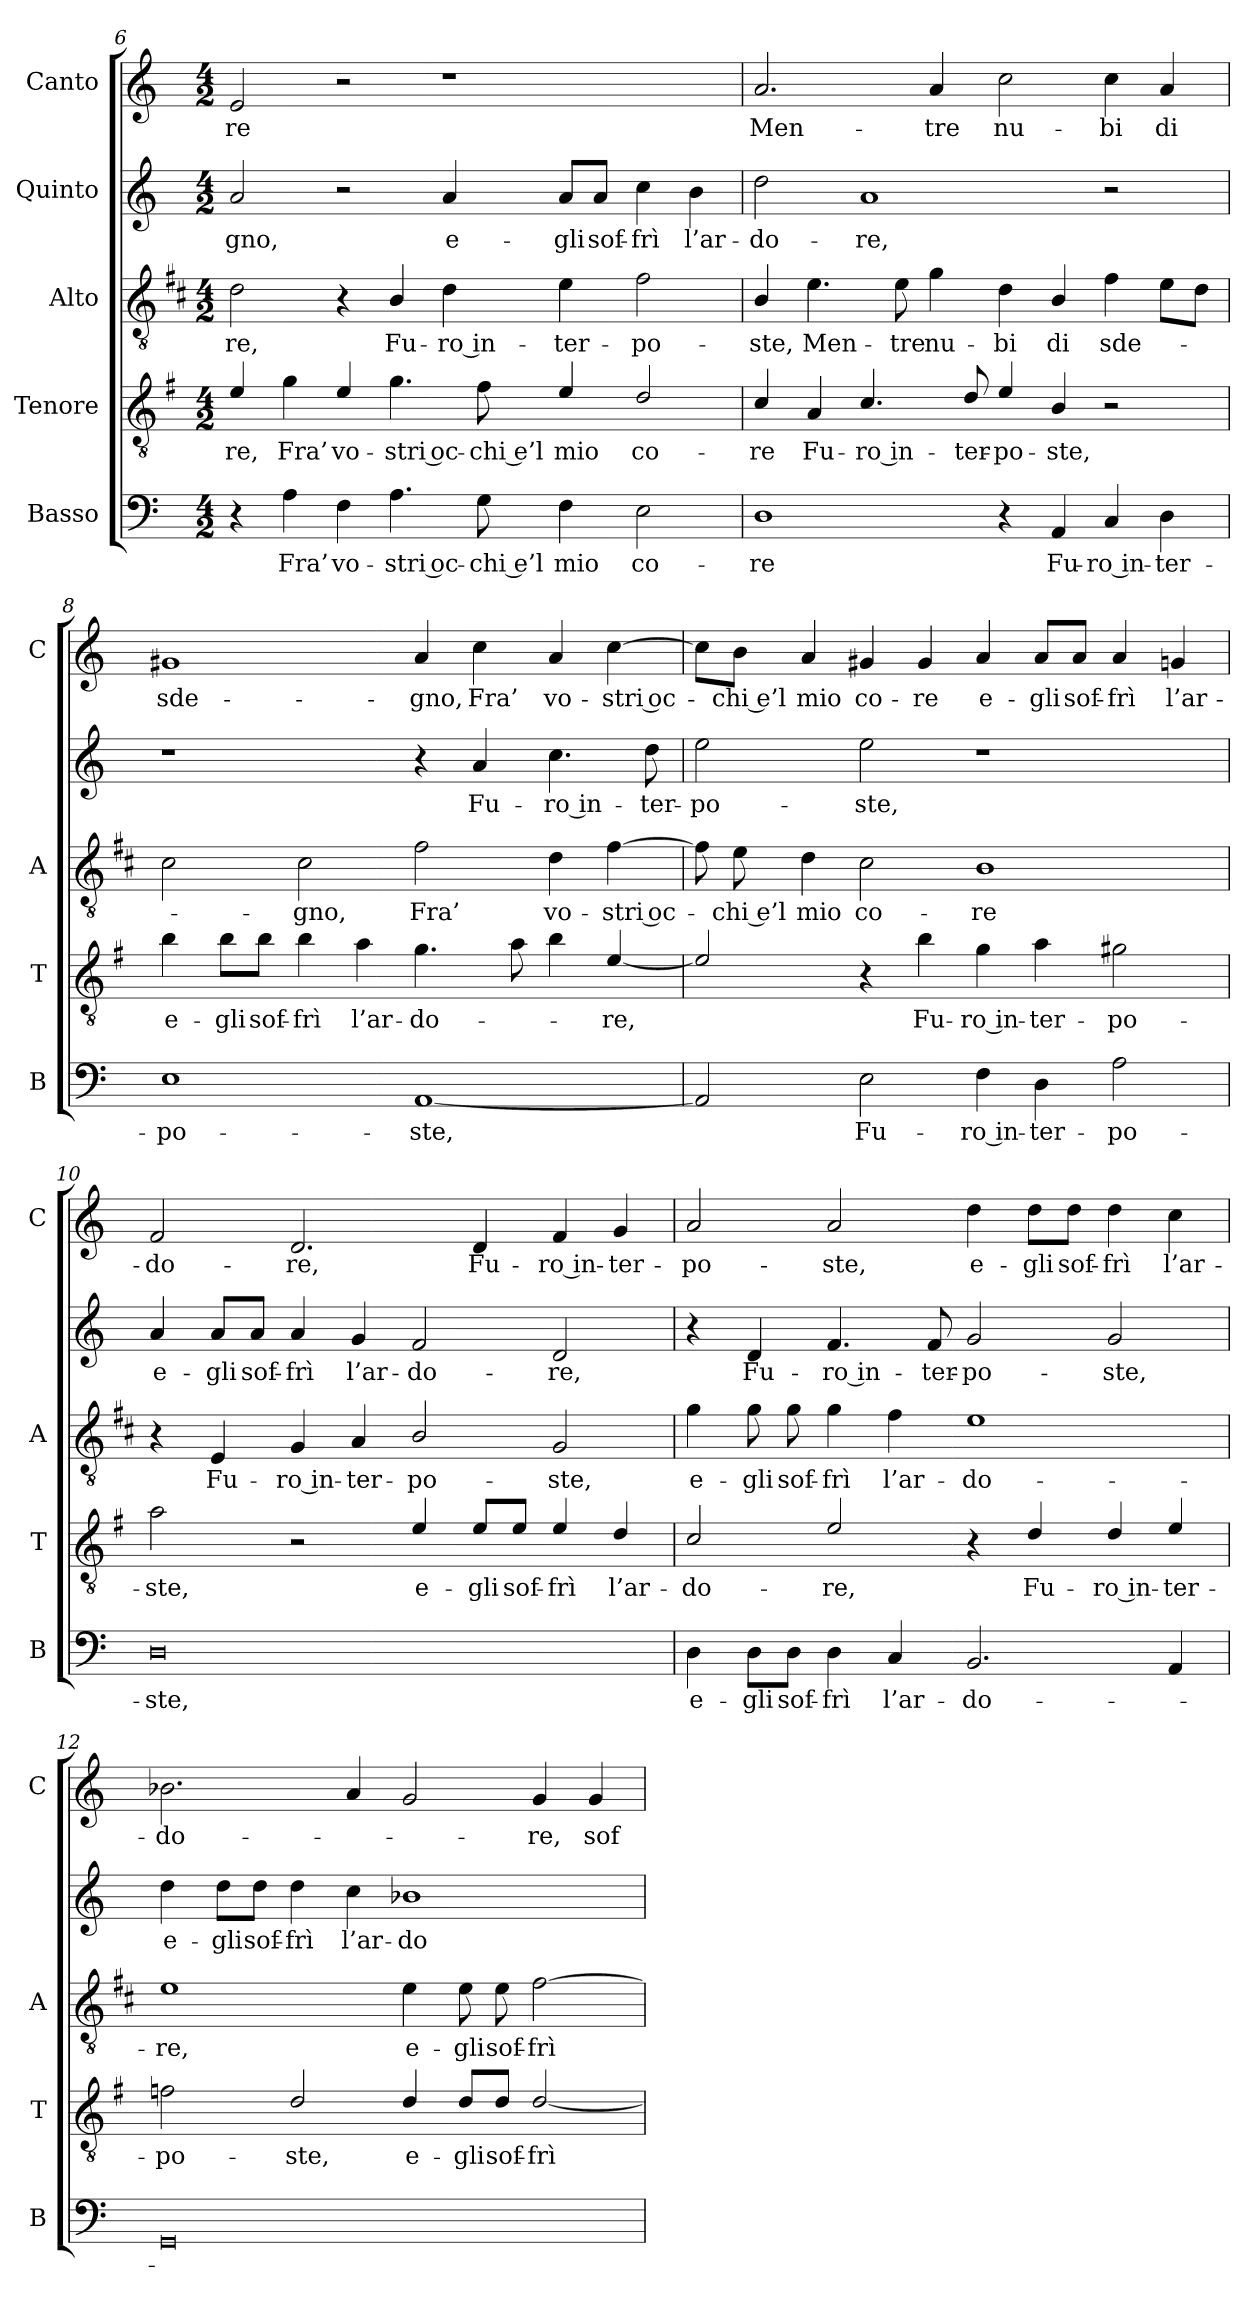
**kern	**text	**kern	**text	**kern	**text	**kern	**text	**kern	**text
*part5	*part5	*part4	*part4	*part3	*part3	*part2	*part2	*part1	*part1
*staff5	*staff5	*staff4	*staff4	*staff3	*staff3	*staff2	*staff2	*staff1	*staff1
*I"Basso	*	*I"Tenore	*	*I"Alto	*	*I"Quinto	*	*I"Canto	*
*I'B	*	*I'T	*	*I'A	*	*	*	*I'C	*
!!LO:PB:g=z
*clefF4	*	*clefGv2	*	*clefGv2	*	*clefG2	*	*clefG2	*
*	*	*ITrd4c7	*	*ITrd1c2	*	*	*	*	*
*k[]	*	*k[]	*	*k[]	*	*k[]	*	*k[]	*
*C:	*	*C:	*	*C:	*	*C:	*	*C:	*
*M4/2	*	*M4/2	*	*M4/2	*	*M4/2	*	*M4/2	*
=6	=6	=6	=6	=6	=6	=6	=6	=6	=6
!	!	!	!LO:LY:b	!	!LO:LY:b	!	!LO:LY:b	!	!LO:LY:b
4r	.	4A/	-re,	2c\	-re,	2a/	-gno,	2e/	-re
!	!LO:LY:b	!	!LO:LY:b	!	!	!	!	!	!
4A\	Fra’	4c\	Fra’	.	.	.	.	.	.
!	!LO:LY:b	!	!LO:LY:b	!	!	!	!	!	!
4F\	vo-	4A/	vo-	4r	.	2r	.	2r	.
!	!LO:LY:b	!	!LO:LY:b	!	!LO:LY:b	!	!	!	!
4.A\	-stri oc-	4.c\	-stri oc-	4A/	Fu-	.	.	.	.
!	!	!	!	!	!LO:LY:b	!	!LO:LY:b	!	!
.	.	.	.	4c\	-ro in-	4a/	e-	1r	.
!	!LO:LY:b	!	!LO:LY:b	!	!	!	!	!	!
8G\	-chi e’l	8B\	-chi e’l	.	.	.	.	.	.
!	!LO:LY:b	!	!LO:LY:b	!	!LO:LY:b	!	!LO:LY:b	!	!
4F\	mio	4A/	mio	4d\	-ter-	8a/L	-gli	.	.
!	!	!	!	!	!	!	!LO:LY:b	!	!
.	.	.	.	.	.	8a/J	sof-	.	.
!	!LO:LY:b	!	!LO:LY:b	!	!LO:LY:b	!	!LO:LY:b	!	!
2E\	co-	2G/	co-	2e\	-po-	4cc\	-frì	.	.
!	!	!	!	!	!	!	!LO:LY:b	!	!
.	.	.	.	.	.	4b\	l’ar-	.	.
=7	=7	=7	=7	=7	=7	=7	=7	=7	=7
!	!LO:LY:b	!	!LO:LY:b	!	!LO:LY:b	!	!LO:LY:b	!	!LO:LY:b
1D	-re	4F/	-re	4A/	-ste,	2dd\	-do-	2.a/	Men-
!	!	!	!LO:LY:b	!	!LO:LY:b	!	!	!	!
.	.	4D/	Fu-	4.d\	Men-	.	.	.	.
!	!	!	!LO:LY:b	!	!	!	!LO:LY:b	!	!
.	.	4.F/	-ro in-	.	.	1a	-re,	.	.
!	!	!	!	!	!LO:LY:b	!	!	!	!
.	.	.	.	8d\	-tre	.	.	.	.
!	!	!	!	!	!LO:LY:b	!	!	!	!LO:LY:b
.	.	.	.	4f\	nu-	.	.	4a/	-tre
!	!	!	!LO:LY:b	!	!	!	!	!	!
.	.	8G/	-ter-	.	.	.	.	.	.
!	!	!	!LO:LY:b	!	!LO:LY:b	!	!	!	!LO:LY:b
4r	.	4A/	-po-	4c\	-bi	.	.	2cc\	nu-
!	!LO:LY:b	!	!LO:LY:b	!	!LO:LY:b	!	!	!	!
4AA/	Fu-	4E/	-ste,	4A/	di	.	.	.	.
!	!LO:LY:b	!	!	!	!LO:LY:b	!	!	!	!LO:LY:b
4C/	-ro in-	2r	.	4e\	sde-	2r	.	4cc\	-bi
!	!LO:LY:b	!	!	!	!	!	!	!	!LO:LY:b
4D\	-ter-	.	.	8d\L	.	.	.	4a/	di
.	.	.	.	8c\J	.	.	.	.	.
!!LO:LB:g=z
=8	=8	=8	=8	=8	=8	=8	=8	=8	=8
!	!LO:LY:b	!	!LO:LY:b	!	!	!	!	!	!LO:LY:b
1E	-po-	4e\	e-	2B\	.	1r	.	1g#X	sde-
!	!	!	!LO:LY:b	!	!	!	!	!	!
.	.	8e\L	-gli	.	.	.	.	.	.
!	!	!	!LO:LY:b	!	!	!	!	!	!
.	.	8e\J	sof-	.	.	.	.	.	.
!	!	!	!LO:LY:b	!	!LO:LY:b	!	!	!	!
.	.	4e\	-frì	2B\	-gno,	.	.	.	.
!	!	!	!LO:LY:b	!	!	!	!	!	!
.	.	4d\	l’ar-	.	.	.	.	.	.
!	!LO:LY:b	!	!LO:LY:b	!	!LO:LY:b	!	!	!	!LO:LY:b
[1AA	-ste,	4.c\	-do-	2e\	Fra’	4r	.	4a/	-gno,
!	!	!	!	!	!	!	!LO:LY:b	!	!LO:LY:b
.	.	.	.	.	.	4a/	Fu-	4cc\	Fra’
.	.	8d\	.	.	.	.	.	.	.
!	!	!	!	!	!LO:LY:b	!	!LO:LY:b	!	!LO:LY:b
.	.	4e\	.	4c\	vo-	4.cc\	-ro in-	4a/	vo-
!	!	!	!LO:LY:b	!	!LO:LY:b	!	!	!	!LO:LY:b
.	.	[4A/	-re,	[4e\	-stri oc-	.	.	[4cc\	-stri oc-
!	!	!	!	!	!	!	!LO:LY:b	!	!
.	.	.	.	.	.	8dd\	-ter-	.	.
=9	=9	=9	=9	=9	=9	=9	=9	=9	=9
!	!	!	!	!	!	!	!LO:LY:b	!	!
2AA/]	.	2A/]	.	8e\]	.	2ee\	-po-	8cc\L]	.
!	!	!	!	!	!LO:LY:b	!	!	!	!LO:LY:b
.	.	.	.	8d\	-chi e’l	.	.	8b\J	-chi e’l
!	!	!	!	!	!LO:LY:b	!	!	!	!LO:LY:b
.	.	.	.	4c\	mio	.	.	4a/	mio
!	!LO:LY:b	!	!	!	!LO:LY:b	!	!LO:LY:b	!	!LO:LY:b
2E\	Fu-	4r	.	2B\	co-	2ee\	-ste,	4g#X/	co-
!	!	!	!LO:LY:b	!	!	!	!	!	!LO:LY:b
.	.	4e\	Fu-	.	.	.	.	4g#/	-re
!	!LO:LY:b	!	!LO:LY:b	!	!LO:LY:b	!	!	!	!LO:LY:b
4F\	-ro in-	4c\	-ro in-	1A	-re	1r	.	4a/	e-
!	!LO:LY:b	!	!LO:LY:b	!	!	!	!	!	!LO:LY:b
4D\	-ter-	4d\	-ter-	.	.	.	.	8a/L	-gli
!	!	!	!	!	!	!	!	!	!LO:LY:b
.	.	.	.	.	.	.	.	8a/J	sof-
!	!LO:LY:b	!	!LO:LY:b	!	!	!	!	!	!LO:LY:b
2A\	-po-	2c#X\	-po-	.	.	.	.	4a/	-frì
!	!	!	!	!	!	!	!	!	!LO:LY:b
.	.	.	.	.	.	.	.	4gn/	l’ar-
!!LO:LB:g=z
=10	=10	=10	=10	=10	=10	=10	=10	=10	=10
!	!LO:LY:b	!	!LO:LY:b	!	!	!	!LO:LY:b	!	!LO:LY:b
0D	-ste,	2d\	-ste,	4r	.	4a/	e-	2f/	-do-
!	!	!	!	!	!LO:LY:b	!	!LO:LY:b	!	!
.	.	.	.	4D/	Fu-	8a/L	-gli	.	.
!	!	!	!	!	!	!	!LO:LY:b	!	!
.	.	.	.	.	.	8a/J	sof-	.	.
!	!	!	!	!	!LO:LY:b	!	!LO:LY:b	!	!LO:LY:b
.	.	2r	.	4F/	-ro in-	4a/	-frì	2.d/	-re,
!	!	!	!	!	!LO:LY:b	!	!LO:LY:b	!	!
.	.	.	.	4G/	-ter-	4g/	l’ar-	.	.
!	!	!	!LO:LY:b	!	!LO:LY:b	!	!LO:LY:b	!	!
.	.	4A/	e-	2A/	-po-	2f/	-do-	.	.
!	!	!	!LO:LY:b	!	!	!	!	!	!LO:LY:b
.	.	8A/L	-gli	.	.	.	.	4d/	Fu-
!	!	!	!LO:LY:b	!	!	!	!	!	!
.	.	8A/J	sof-	.	.	.	.	.	.
!	!	!	!LO:LY:b	!	!LO:LY:b	!	!LO:LY:b	!	!LO:LY:b
.	.	4A/	-frì	2F/	-ste,	2d/	-re,	4f/	-ro in-
!	!	!	!LO:LY:b	!	!	!	!	!	!LO:LY:b
.	.	4G/	l’ar-	.	.	.	.	4g/	-ter-
=11	=11	=11	=11	=11	=11	=11	=11	=11	=11
!	!LO:LY:b	!	!LO:LY:b	!	!LO:LY:b	!	!	!	!LO:LY:b
4D\	e-	2F/	-do-	4f\	e-	4r	.	2a/	-po-
!	!LO:LY:b	!	!	!	!LO:LY:b	!	!LO:LY:b	!	!
8D\L	-gli	.	.	8f\	-gli	4d/	Fu-	.	.
!	!LO:LY:b	!	!	!	!LO:LY:b	!	!	!	!
8D\J	sof-	.	.	8f\	sof-	.	.	.	.
!	!LO:LY:b	!	!LO:LY:b	!	!LO:LY:b	!	!LO:LY:b	!	!LO:LY:b
4D\	-frì	2A/	-re,	4f\	-frì	4.f/	-ro in-	2a/	-ste,
!	!LO:LY:b	!	!	!	!LO:LY:b	!	!	!	!
4C/	l’ar-	.	.	4e\	l’ar-	.	.	.	.
!	!	!	!	!	!	!	!LO:LY:b	!	!
.	.	.	.	.	.	8f/	-ter-	.	.
!	!LO:LY:b	!	!	!	!LO:LY:b	!	!LO:LY:b	!	!LO:LY:b
2.BB/	-do-	4r	.	1d	-do-	2g/	-po-	4dd\	e-
!	!	!	!LO:LY:b	!	!	!	!	!	!LO:LY:b
.	.	4G/	Fu-	.	.	.	.	8dd\L	-gli
!	!	!	!	!	!	!	!	!	!LO:LY:b
.	.	.	.	.	.	.	.	8dd\J	sof-
!	!	!	!LO:LY:b	!	!	!	!LO:LY:b	!	!LO:LY:b
.	.	4G/	-ro in-	.	.	2g/	-ste,	4dd\	-frì
!	!	!	!LO:LY:b	!	!	!	!	!	!LO:LY:b
4AA/	.	4A/	-ter-	.	.	.	.	4cc\	l’ar-
!!LO:PB:g=z
=12	=12	=12	=12	=12	=12	=12	=12	=12	=12
!	!	!	!LO:LY:b	!	!LO:LY:b	!	!LO:LY:b	!	!LO:LY:b
0GG	.	2B-X\	-po-	1d	-re,	4dd\	e-	2.b-X\	-do-
!	!	!	!	!	!	!	!LO:LY:b	!	!
.	.	.	.	.	.	8dd\L	-gli	.	.
!	!	!	!	!	!	!	!LO:LY:b	!	!
.	.	.	.	.	.	8dd\J	sof-	.	.
!	!	!	!LO:LY:b	!	!	!	!LO:LY:b	!	!
.	.	2G/	-ste,	.	.	4dd\	-frì	.	.
!	!	!	!	!	!	!	!LO:LY:b	!	!
.	.	.	.	.	.	4cc\	l’ar-	4a/	.
!	!	!	!LO:LY:b	!	!LO:LY:b	!	!LO:LY:b	!	!
.	.	4G/	e-	4d\	e-	1b-X	-do-	2g/	.
!	!	!	!LO:LY:b	!	!LO:LY:b	!	!	!	!
.	.	8G/L	-gli	8d\	-gli	.	.	.	.
!	!	!	!LO:LY:b	!	!LO:LY:b	!	!	!	!
.	.	8G/J	sof-	8d\	sof-	.	.	.	.
!	!	!	!LO:LY:b	!	!LO:LY:b	!	!	!	!LO:LY:b
.	.	[2G/	-frì	[2e\	-frì	.	.	4g/	-re,
!	!	!	!	!	!	!	!	!	!LO:LY:b
.	.	.	.	.	.	.	.	4g/	sof-
=	=	=	=	=	=	=	=	=	=
*-	*-	*-	*-	*-	*-	*-	*-	*-	*-
